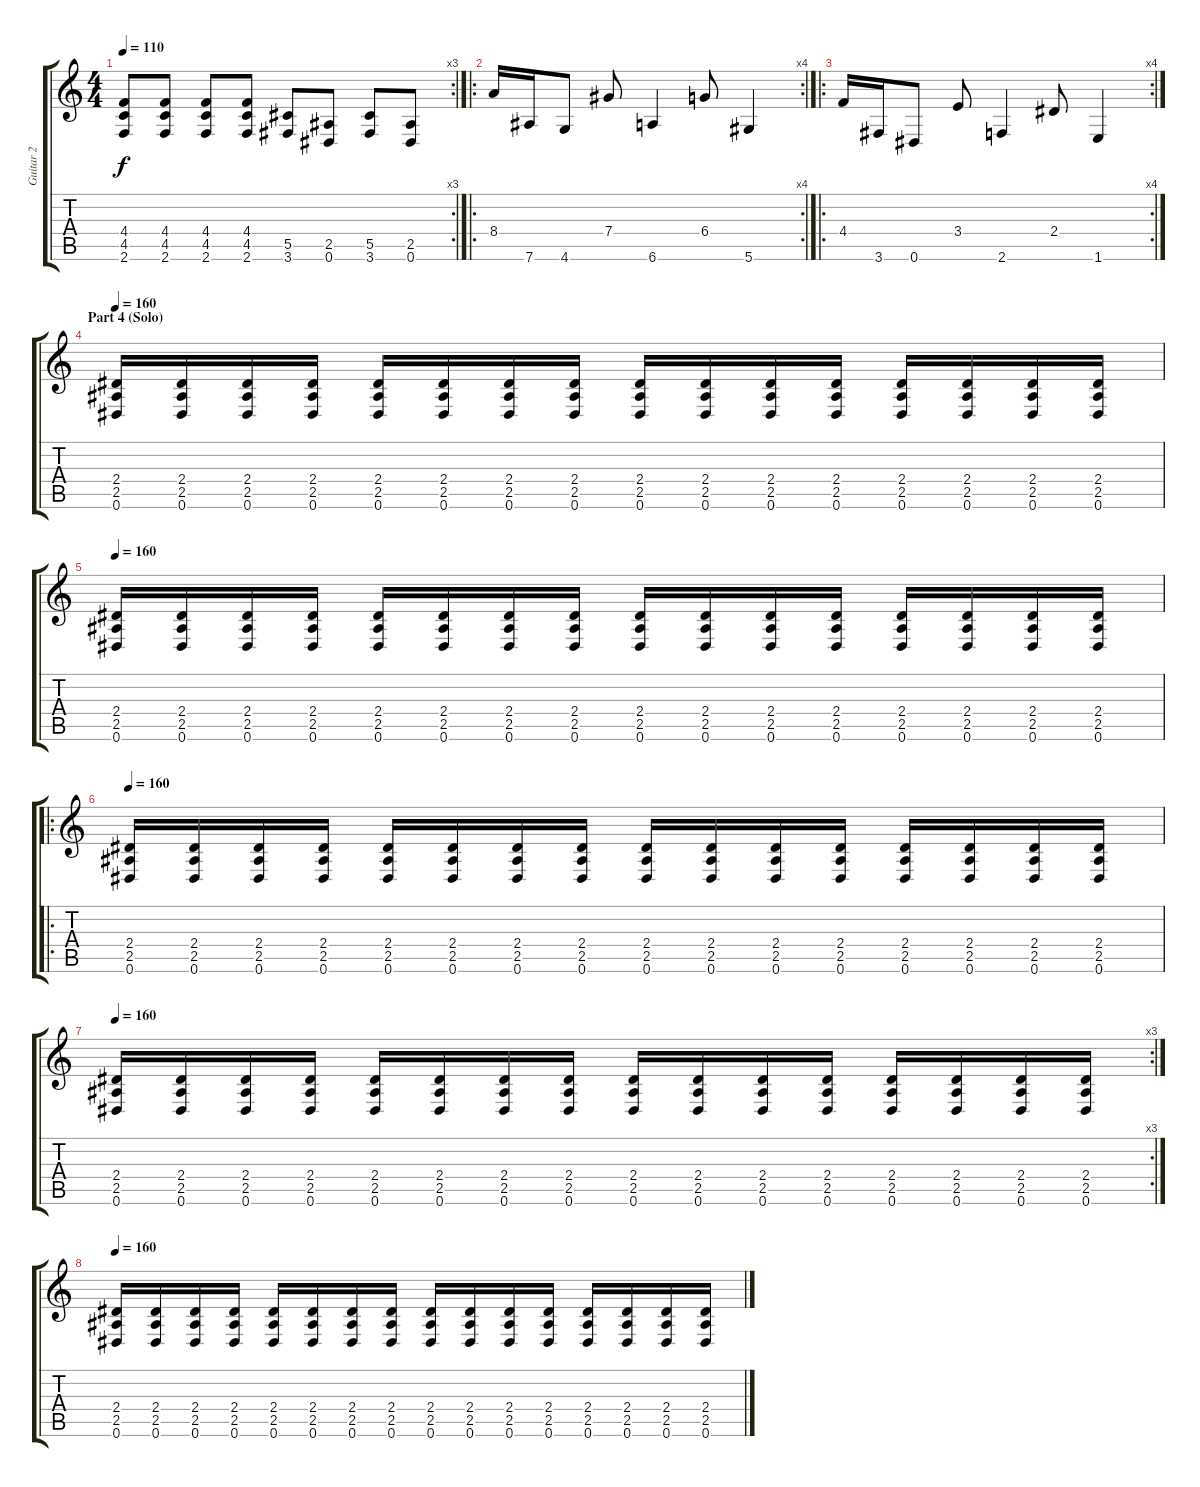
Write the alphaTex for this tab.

\track ("Guitar 2" "Guitar 2") {instrument overdrivenguitar}
\staff {score tabs}
\tuning (Eb4 Bb3 Gb3 Db3 Ab2 Eb2) {hide}
\rc 3
\ts (4 4)
\tempo 110
\clef g2
\ks c
(4.4 4.5 2.6).8{dy f} (4.4 4.5 2.6).8 (4.4 4.5 2.6).8 (4.4 4.5 2.6).8 (5.5 3.6).8 (2.5 0.6).8 (5.5 3.6).8 (2.5 0.6).8 |
\ro
\rc 4
8.4.16 7.6.16 4.6.8 7.4.8 6.6.4 6.4.8 5.6.4 |
\ro
\rc 4
4.4.16 3.6.16 0.6.8 3.4.8 2.6.4 2.4.8 1.6.4 |
\section ("" "Part 4 (Solo)")
\tempo 160
(2.4 2.5 0.6).16 (2.4 2.5 0.6).16 (2.4 2.5 0.6).16 (2.4 2.5 0.6).16 (2.4 2.5 0.6).16 (2.4 2.5 0.6).16 (2.4 2.5 0.6).16 (2.4 2.5 0.6).16 (2.4 2.5 0.6).16 (2.4 2.5 0.6).16 (2.4 2.5 0.6).16 (2.4 2.5 0.6).16 (2.4 2.5 0.6).16 (2.4 2.5 0.6).16 (2.4 2.5 0.6).16 (2.4 2.5 0.6).16 |
\tempo 160
(2.4 2.5 0.6).16 (2.4 2.5 0.6).16 (2.4 2.5 0.6).16 (2.4 2.5 0.6).16 (2.4 2.5 0.6).16 (2.4 2.5 0.6).16 (2.4 2.5 0.6).16 (2.4 2.5 0.6).16 (2.4 2.5 0.6).16 (2.4 2.5 0.6).16 (2.4 2.5 0.6).16 (2.4 2.5 0.6).16 (2.4 2.5 0.6).16 (2.4 2.5 0.6).16 (2.4 2.5 0.6).16 (2.4 2.5 0.6).16 |
\ro
\tempo 160
(2.4 2.5 0.6).16 (2.4 2.5 0.6).16 (2.4 2.5 0.6).16 (2.4 2.5 0.6).16 (2.4 2.5 0.6).16 (2.4 2.5 0.6).16 (2.4 2.5 0.6).16 (2.4 2.5 0.6).16 (2.4 2.5 0.6).16 (2.4 2.5 0.6).16 (2.4 2.5 0.6).16 (2.4 2.5 0.6).16 (2.4 2.5 0.6).16 (2.4 2.5 0.6).16 (2.4 2.5 0.6).16 (2.4 2.5 0.6).16 |
\rc 3
\tempo 160
(2.4 2.5 0.6).16 (2.4 2.5 0.6).16 (2.4 2.5 0.6).16 (2.4 2.5 0.6).16 (2.4 2.5 0.6).16 (2.4 2.5 0.6).16 (2.4 2.5 0.6).16 (2.4 2.5 0.6).16 (2.4 2.5 0.6).16 (2.4 2.5 0.6).16 (2.4 2.5 0.6).16 (2.4 2.5 0.6).16 (2.4 2.5 0.6).16 (2.4 2.5 0.6).16 (2.4 2.5 0.6).16 (2.4 2.5 0.6).16 |
\tempo 160
(2.4 2.5 0.6).16 (2.4 2.5 0.6).16 (2.4 2.5 0.6).16 (2.4 2.5 0.6).16 (2.4 2.5 0.6).16 (2.4 2.5 0.6).16 (2.4 2.5 0.6).16 (2.4 2.5 0.6).16 (2.4 2.5 0.6).16 (2.4 2.5 0.6).16 (2.4 2.5 0.6).16 (2.4 2.5 0.6).16 (2.4 2.5 0.6).16 (2.4 2.5 0.6).16 (2.4 2.5 0.6).16 (2.4 2.5 0.6).16
